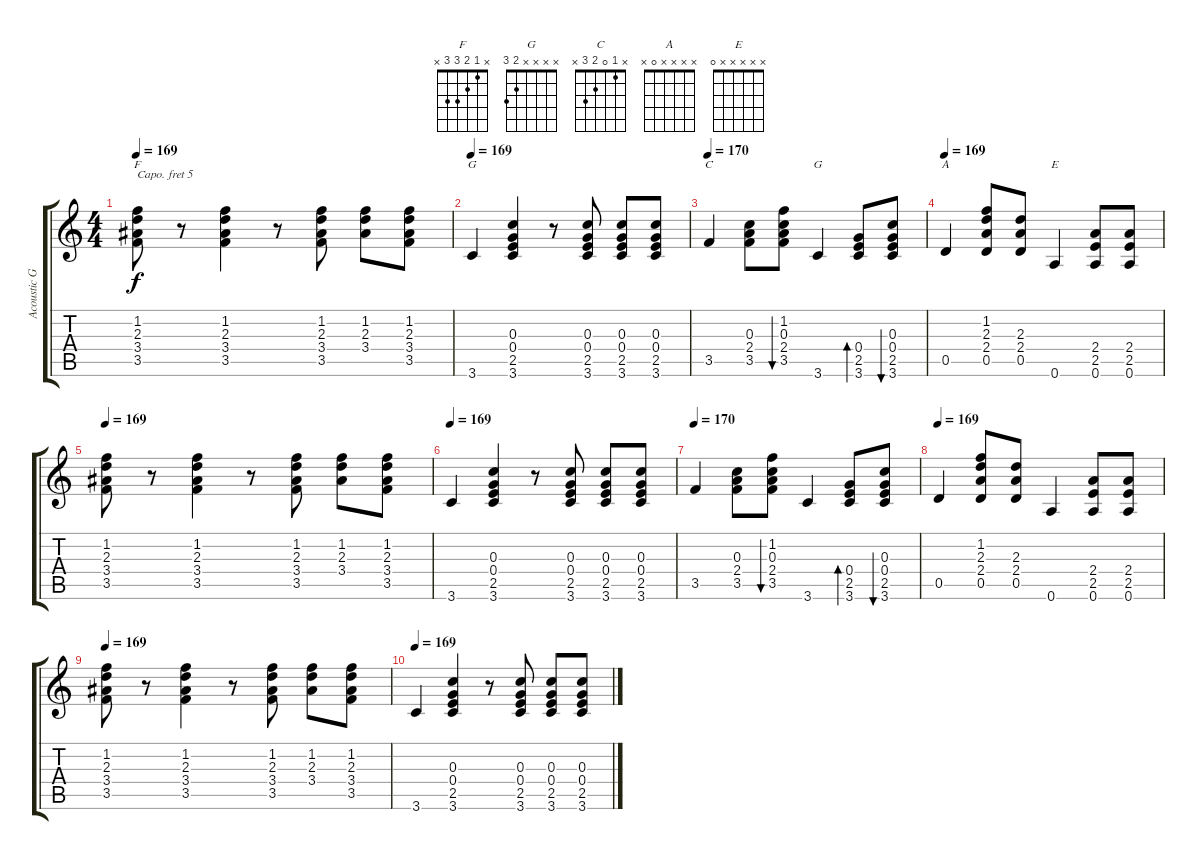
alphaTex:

\track ("Acoustic Guitar" "Acoustic G") {instrument acousticguitarnylon}
\staff {score tabs}
\capo 5
\tuning (E4 B3 G3 D3 A2 E2) {hide}
\chord ("F" x 1 2 3 3 x)
\chord ("G" x x x x x 3)
\chord ("C" x 1 0 2 3 x)
\chord ("G" x x x x 2 3)
\chord ("A" x x x x 0 x)
\chord ("E" x x x x x 0)
\ts (4 4)
\tempo 169
\clef g2
\ks c
(1.2 2.3 3.4 3.5).8{ch "F" dy f} r.8 (1.2 2.3 3.4 3.5).4 r.8 (1.2 2.3 3.4 3.5).8 (1.2 2.3 3.4).8 (1.2 2.3 3.4 3.5).8 |
\tempo 169
3.6.4{ch "G"} (0.3 0.4 2.5 3.6).4 r.8 (0.3 0.4 2.5 3.6).8 (0.3 0.4 2.5 3.6).8 (0.3 0.4 2.5 3.6).8 |
\tempo 169
\tempo 170
3.5.4{ch "C"} (0.3 2.4 3.5).8 (1.2 0.3 2.4 3.5).8{bu 120} 3.6.4{ch "G"} (0.4 2.5 3.6).8{bd 120} (0.3 0.4 2.5 3.6).8{bu 120} |
\tempo 169
0.5.4{ch "A"} (1.2 2.3 2.4 0.5).8 (2.3 2.4 0.5).8 0.6.4{ch "E"} (2.4 2.5 0.6).8 (2.4 2.5 0.6).8 |
\tempo 169
(1.2 2.3 3.4 3.5).8 r.8 (1.2 2.3 3.4 3.5).4 r.8 (1.2 2.3 3.4 3.5).8 (1.2 2.3 3.4).8 (1.2 2.3 3.4 3.5).8 |
\tempo 169
3.6.4 (0.3 0.4 2.5 3.6).4 r.8 (0.3 0.4 2.5 3.6).8 (0.3 0.4 2.5 3.6).8 (0.3 0.4 2.5 3.6).8 |
\tempo 169
\tempo 170
3.5.4 (0.3 2.4 3.5).8 (1.2 0.3 2.4 3.5).8{bu 120} 3.6.4 (0.4 2.5 3.6).8{bd 120} (0.3 0.4 2.5 3.6).8{bu 120} |
\tempo 169
0.5.4 (1.2 2.3 2.4 0.5).8 (2.3 2.4 0.5).8 0.6.4 (2.4 2.5 0.6).8 (2.4 2.5 0.6).8 |
\tempo 169
(1.2 2.3 3.4 3.5).8 r.8 (1.2 2.3 3.4 3.5).4 r.8 (1.2 2.3 3.4 3.5).8 (1.2 2.3 3.4).8 (1.2 2.3 3.4 3.5).8 |
\tempo 169
3.6.4 (0.3 0.4 2.5 3.6).4 r.8 (0.3 0.4 2.5 3.6).8 (0.3 0.4 2.5 3.6).8 (0.3 0.4 2.5 3.6).8
